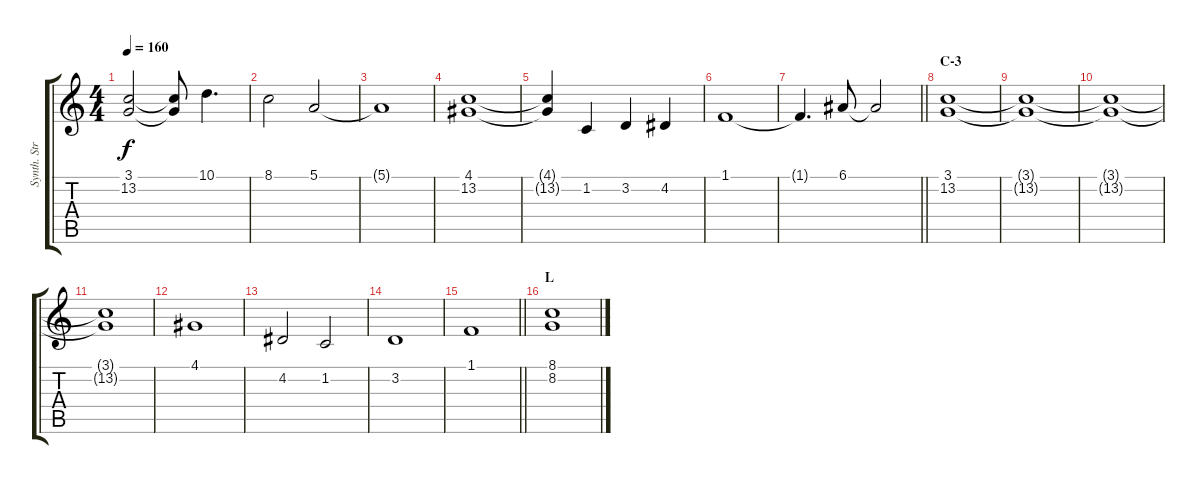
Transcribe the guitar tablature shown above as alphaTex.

\track ("Synth. Strings" "Synth. Str") {instrument stringensemble1}
\staff {score tabs}
\tuning (E4 B3 G3 D3 A2 E2) {hide}
\ts (4 4)
\tempo 160
\clef g2
\ks c
(3.1{t} 13.2{t}).2{dy f} (3.1{t} 13.2{t}).8 10.1.4{d} |
8.1.2 5.1.2 |
5.1{t}.1 |
(4.1 13.2).1 |
(4.1{t} 13.2{t}).4 1.2.4 3.2.4 4.2.4 |
1.1.1 |
\barLineRight lightlight
1.1{t}.4{d} 6.1.8 6.1{t}.2 |
\section ("" "C-3")
(3.1 13.2).1 |
(3.1{t} 13.2{t}).1 |
(3.1{t} 13.2{t}).1 |
(3.1{t} 13.2{t}).1 |
4.1.1 |
4.2.2 1.2.2 |
3.2.1 |
\barLineRight lightlight
1.1.1 |
\section ("" "L")
(8.1 8.2).1
